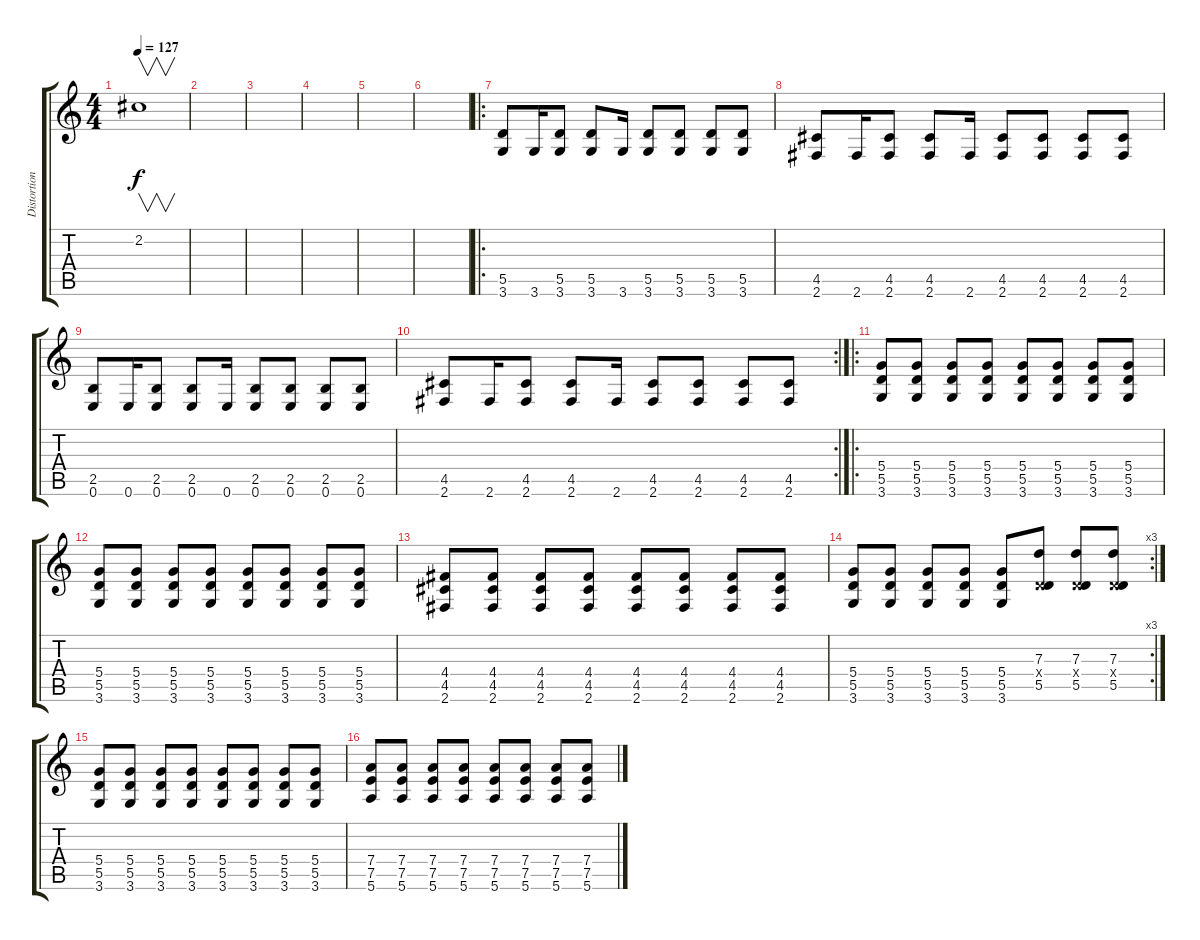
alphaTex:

\track ("Distortion L" "Distortion") {instrument distortionguitar}
\staff {score tabs}
\tuning (E4 B3 G3 D3 A2 E2) {hide}
\ts (4 4)
\tempo 127
\clef g2
\ks c
2.2.1{v dy f} |
|
|
|
|
|
\ro
(5.5 3.6).8 3.6.16 (5.5 3.6).8 (5.5 3.6).8 3.6.16 (5.5 3.6).8 (5.5 3.6).8 (5.5 3.6).8 (5.5 3.6).8 |
(4.5 2.6).8 2.6.16 (4.5 2.6).8 (4.5 2.6).8 2.6.16 (4.5 2.6).8 (4.5 2.6).8 (4.5 2.6).8 (4.5 2.6).8 |
(2.5 0.6).8 0.6.16 (2.5 0.6).8 (2.5 0.6).8 0.6.16 (2.5 0.6).8 (2.5 0.6).8 (2.5 0.6).8 (2.5 0.6).8 |
\rc 2
(4.5 2.6).8 2.6.16 (4.5 2.6).8 (4.5 2.6).8 2.6.16 (4.5 2.6).8 (4.5 2.6).8 (4.5 2.6).8 (4.5 2.6).8 |
\ro
(5.4 5.5 3.6).8 (5.4 5.5 3.6).8 (5.4 5.5 3.6).8 (5.4 5.5 3.6).8 (5.4 5.5 3.6).8 (5.4 5.5 3.6).8 (5.4 5.5 3.6).8 (5.4 5.5 3.6).8 |
(5.4 5.5 3.6).8 (5.4 5.5 3.6).8 (5.4 5.5 3.6).8 (5.4 5.5 3.6).8 (5.4 5.5 3.6).8 (5.4 5.5 3.6).8 (5.4 5.5 3.6).8 (5.4 5.5 3.6).8 |
(4.4 4.5 2.6).8 (4.4 4.5 2.6).8 (4.4 4.5 2.6).8 (4.4 4.5 2.6).8 (4.4 4.5 2.6).8 (4.4 4.5 2.6).8 (4.4 4.5 2.6).8 (4.4 4.5 2.6).8 |
\rc 3
(5.4 5.5 3.6).8 (5.4 5.5 3.6).8 (5.4 5.5 3.6).8 (5.4 5.5 3.6).8 (5.4 5.5 3.6).8 (7.3 0.4{x} 5.5).8 (7.3 0.4{x} 5.5).8 (7.3 0.4{x} 5.5).8 |
(5.4 5.5 3.6).8 (5.4 5.5 3.6).8 (5.4 5.5 3.6).8 (5.4 5.5 3.6).8 (5.4 5.5 3.6).8 (5.4 5.5 3.6).8 (5.4 5.5 3.6).8 (5.4 5.5 3.6).8 |
(7.4 7.5 5.6).8 (7.4 7.5 5.6).8 (7.4 7.5 5.6).8 (7.4 7.5 5.6).8 (7.4 7.5 5.6).8 (7.4 7.5 5.6).8 (7.4 7.5 5.6).8 (7.4 7.5 5.6).8
